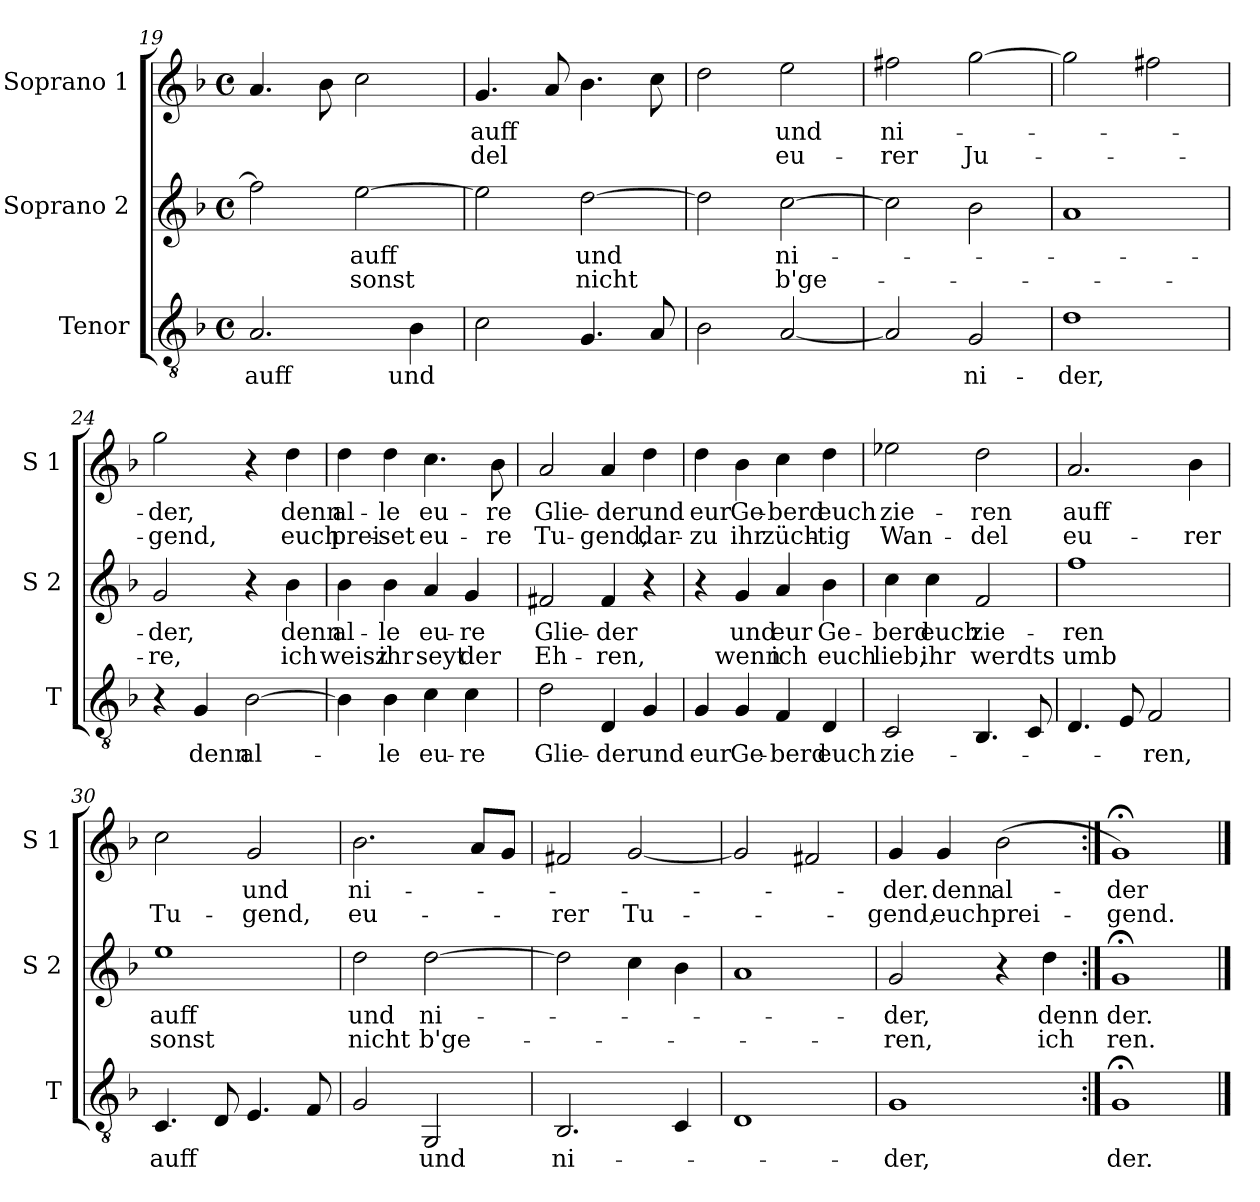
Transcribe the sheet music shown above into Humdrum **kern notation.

**kern	**text	**kern	**text	**text	**kern	**text	**text
*part3	*part3	*part2	*part2	*part2	*part1	*part1	*part1
*staff3	*staff3	*staff2	*staff2	*staff2	*staff1	*staff1	*staff1
*I"Tenor	*	*I"Soprano 2	*	*	*I"Soprano 1	*	*
*I'T	*	*I'S 2	*	*	*I'S 1	*	*
*clefGv2	*	*clefG2	*	*	*clefG2	*	*
*k[b-]	*	*k[b-]	*	*	*k[b-]	*	*
*F:	*	*F:	*	*	*F:	*	*
*M4/4	*	*M4/4	*	*	*M4/4	*	*
*met(c)	*	*met(c)	*	*	*met(c)	*	*
=19	=19	=19	=19	=19	=19	=19	=19
!	!LO:LY:b	!	!	!	!	!	!
2.A/	auff	2ff\]	.	.	4.a/	.	.
.	.	.	.	.	8b-\	.	.
!	!	!	!LO:LY:b	!LO:LY:b	!	!	!
.	.	[2ee\	auff	sonst	2cc\	.	.
!	!LO:LY:b	!	!	!	!	!	!
4B-\	und	.	.	.	.	.	.
=20	=20	=20	=20	=20	=20	=20	=20
!	!	!	!	!	!	!LO:LY:b	!LO:LY:b
2c\	.	2ee\]	.	.	4.g/	auff	-del
.	.	.	.	.	8a/	.	.
!	!	!	!LO:LY:b	!LO:LY:b	!	!	!
4.G/	.	[2dd\	und	nicht	4.b-\	.	.
8A/	.	.	.	.	8cc\	.	.
!!LO:LB:g=z
=21	=21	=21	=21	=21	=21	=21	=21
2B-\	.	2dd\]	.	.	2dd\	.	.
!	!	!	!LO:LY:b	!LO:LY:b	!	!LO:LY:b	!LO:LY:b
[2A/	.	[2cc\	ni-	b'ge-	2ee\	und	eu-
=22	=22	=22	=22	=22	=22	=22	=22
!	!	!	!	!	!	!LO:LY:b	!LO:LY:b
2A/]	.	2cc\]	.	.	2ff#X\	ni-	-rer
!	!LO:LY:b	!	!	!	!	!	!LO:LY:b
2G/	ni-	2b-\	.	.	[2gg\	.	Ju-
=23	=23	=23	=23	=23	=23	=23	=23
!	!LO:LY:b	!	!	!	!	!	!
1d	-der,	1a	.	.	2gg\]	.	.
.	.	.	.	.	2ff#X\	.	.
=24	=24	=24	=24	=24	=24	=24	=24
!	!	!	!LO:LY:b	!LO:LY:b	!	!LO:LY:b	!LO:LY:b
4r	.	2g/	-der,	-re,	2gg\	-der,	-gend,
!	!LO:LY:b	!	!	!	!	!	!
4G/	denn	.	.	.	.	.	.
!	!LO:LY:b	!	!	!	!	!	!
[2B-\	al-	4r	.	.	4r	.	.
!	!	!	!LO:LY:b	!LO:LY:b	!	!LO:LY:b	!LO:LY:b
.	.	4b-\	denn	ich	4dd\	denn	euch
=25	=25	=25	=25	=25	=25	=25	=25
!	!	!	!LO:LY:b	!LO:LY:b	!	!LO:LY:b	!LO:LY:b
4B-\]	.	4b-\	al-	weisz	4dd\	al-	prei-
!	!LO:LY:b	!	!LO:LY:b	!LO:LY:b	!	!LO:LY:b	!LO:LY:b
4B-\	-le	4b-\	-le	ihr	4dd\	-le	-set
!	!LO:LY:b	!	!LO:LY:b	!LO:LY:b	!	!LO:LY:b	!LO:LY:b
4c\	eu-	4a/	eu-	seyt	4.cc\	eu-	eu-
!	!LO:LY:b	!	!LO:LY:b	!LO:LY:b	!	!	!
4c\	-re	4g/	-re	der	.	.	.
!	!	!	!	!	!	!LO:LY:b	!LO:LY:b
.	.	.	.	.	8b-\	-re	-re
!!LO:PB:g=z
=26	=26	=26	=26	=26	=26	=26	=26
!	!LO:LY:b	!	!LO:LY:b	!LO:LY:b	!	!LO:LY:b	!LO:LY:b
2d\	Glie-	2f#X/	Glie-	Eh-	2a/	Glie-	Tu-
!	!LO:LY:b	!	!LO:LY:b	!LO:LY:b	!	!LO:LY:b	!LO:LY:b
4D/	-der	4f#/	-der	-ren,	4a/	-der	-gend,
!	!LO:LY:b	!	!	!	!	!LO:LY:b	!LO:LY:b
4G/	und	4r	.	.	4dd\	und	dar-
=27	=27	=27	=27	=27	=27	=27	=27
!	!LO:LY:b	!	!	!	!	!LO:LY:b	!LO:LY:b
4G/	eur	4r	.	.	4dd\	eur	-zu
!	!LO:LY:b	!	!LO:LY:b	!LO:LY:b	!	!LO:LY:b	!LO:LY:b
4G/	Ge-	4g/	und	wenn	4b-\	Ge-	ihr
!	!LO:LY:b	!	!LO:LY:b	!LO:LY:b	!	!LO:LY:b	!LO:LY:b
4F/	-berd	4a/	eur	ich	4cc\	-berd	züch-
!	!LO:LY:b	!	!LO:LY:b	!LO:LY:b	!	!LO:LY:b	!LO:LY:b
4D/	euch	4b-\	Ge-	euch	4dd\	euch	-tig
=28	=28	=28	=28	=28	=28	=28	=28
!	!LO:LY:b	!	!LO:LY:b	!LO:LY:b	!	!LO:LY:b	!LO:LY:b
2C/	zie-	4cc\	-berd	lieb,	2ee-X\	zie-	Wan-
!	!	!	!LO:LY:b	!LO:LY:b	!	!	!
.	.	4cc\	euch	ihr	.	.	.
!	!	!	!LO:LY:b	!LO:LY:b	!	!LO:LY:b	!LO:LY:b
4.BB-/	.	2f/	zie-	werdts	2dd\	-ren	-del
8C/	.	.	.	.	.	.	.
=29	=29	=29	=29	=29	=29	=29	=29
!	!	!	!LO:LY:b	!LO:LY:b	!	!LO:LY:b	!LO:LY:b
4.D/	.	1ff	-ren	umb	2.a/	auff	eu-
8E/	.	.	.	.	.	.	.
!	!LO:LY:b	!	!	!	!	!	!
2F/	-ren,	.	.	.	.	.	.
!	!	!	!	!	!	!	!LO:LY:b
.	.	.	.	.	4b-\	.	-rer
=30	=30	=30	=30	=30	=30	=30	=30
!	!LO:LY:b	!	!LO:LY:b	!LO:LY:b	!	!	!LO:LY:b
4.C/	auff	1ee	auff	sonst	2cc\	.	Tu-
8D/	.	.	.	.	.	.	.
!	!	!	!	!	!	!LO:LY:b	!LO:LY:b
4.E/	.	.	.	.	2g/	und	-gend,
8F/	.	.	.	.	.	.	.
!!LO:LB:g=z
=31	=31	=31	=31	=31	=31	=31	=31
!	!	!	!LO:LY:b	!LO:LY:b	!	!LO:LY:b	!LO:LY:b
2G/	.	2dd\	und	nicht	2.b-\	ni-	eu-
!	!LO:LY:b	!	!LO:LY:b	!LO:LY:b	!	!	!
2GG/	und	[2dd\	ni-	b'ge-	.	.	.
.	.	.	.	.	8a/L	.	.
.	.	.	.	.	8g/J	.	.
=32	=32	=32	=32	=32	=32	=32	=32
!	!LO:LY:b	!	!	!	!	!	!LO:LY:b
2.BB-/	ni-	2dd\]	.	.	2f#X/	.	-rer
!	!	!	!	!	!	!	!LO:LY:b
.	.	4cc\	.	.	[2g/	.	Tu-
4C/	.	4b-\	.	.	.	.	.
=33	=33	=33	=33	=33	=33	=33	=33
1D	.	1a	.	.	2g/]	.	.
.	.	.	.	.	2f#X/	.	.
=34	=34	=34	=34	=34	=34	=34	=34
!	!LO:LY:b	!	!LO:LY:b	!LO:LY:b	!	!LO:LY:b	!LO:LY:b
1G	-der,	2g/	-der,	-ren,	4g/	-der.	-gend,
!	!	!	!	!	!	!LO:LY:b	!LO:LY:b
.	.	.	.	.	4g/	denn	euch
!	!	!	!	!	!	!LO:LY:b	!LO:LY:b
.	.	4r	.	.	(>2b-\	al-	prei-
!	!	!	!LO:LY:b	!LO:LY:b	!	!	!
.	.	4dd\	denn	ich	.	.	.
=35:|!	=35:|!	=35:|!	=35:|!	=35:|!	=35:|!	=35:|!	=35:|!
!	!LO:LY:b	!	!LO:LY:b	!LO:LY:b	!	!LO:LY:b	!LO:LY:b
1G;<	der.	1g;<	der.	ren.	1g;)	-der	-gend.
==	==	==	==	==	==	==	==
*-	*-	*-	*-	*-	*-	*-	*-
